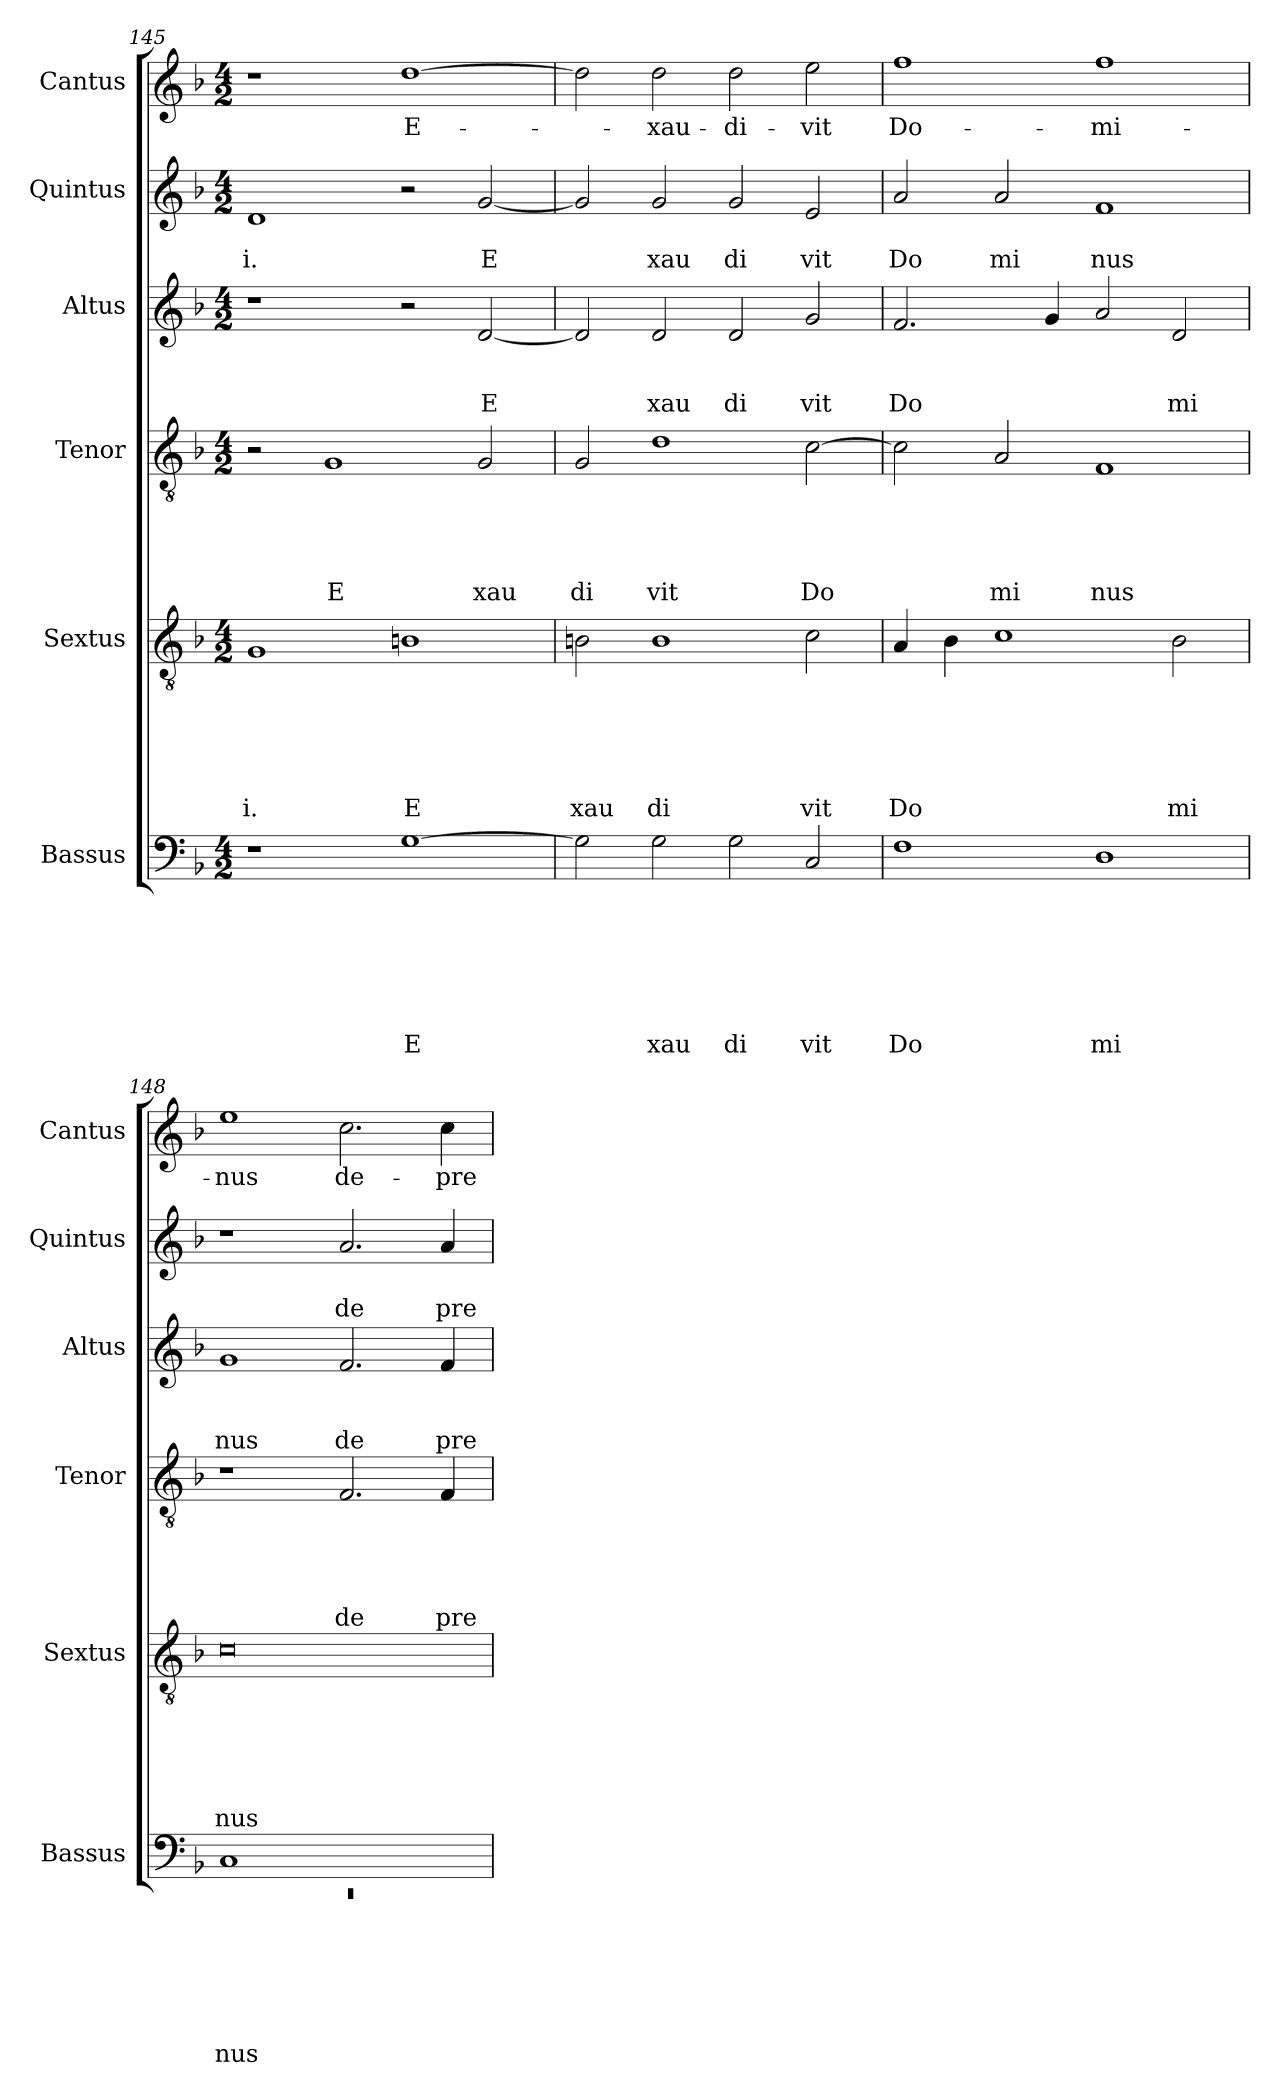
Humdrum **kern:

**kern	**text	**text	**text	**text	**text	**text	**text	**kern	**text	**text	**text	**text	**text	**text	**kern	**text	**text	**text	**text	**text	**kern	**text	**text	**text	**kern	**text	**text	**kern	**text
*part6	*part6	*part6	*part6	*part6	*part6	*part6	*part6	*part5	*part5	*part5	*part5	*part5	*part5	*part5	*part4	*part4	*part4	*part4	*part4	*part4	*part3	*part3	*part3	*part3	*part2	*part2	*part2	*part1	*part1
*staff6	*staff6	*staff6	*staff6	*staff6	*staff6	*staff6	*staff6	*staff5	*staff5	*staff5	*staff5	*staff5	*staff5	*staff5	*staff4	*staff4	*staff4	*staff4	*staff4	*staff4	*staff3	*staff3	*staff3	*staff3	*staff2	*staff2	*staff2	*staff1	*staff1
*I"Bassus	*	*	*	*	*	*	*	*I"Sextus	*	*	*	*	*	*	*I"Tenor	*	*	*	*	*	*I"Altus	*	*	*	*I"Quintus	*	*	*I"Cantus	*
*I'Bassus	*	*	*	*	*	*	*	*I'Sextus	*	*	*	*	*	*	*I'Tenor	*	*	*	*	*	*I'Altus	*	*	*	*I'Quintus	*	*	*I'Cantus	*
*clefF4	*	*	*	*	*	*	*	*clefGv2	*	*	*	*	*	*	*clefGv2	*	*	*	*	*	*clefG2	*	*	*	*clefG2	*	*	*clefG2	*
*k[b-]	*	*	*	*	*	*	*	*k[b-]	*	*	*	*	*	*	*k[b-]	*	*	*	*	*	*k[b-]	*	*	*	*k[b-]	*	*	*k[b-]	*
*F:	*	*	*	*	*	*	*	*F:	*	*	*	*	*	*	*F:	*	*	*	*	*	*F:	*	*	*	*F:	*	*	*F:	*
*M4/2	*	*	*	*	*	*	*	*M4/2	*	*	*	*	*	*	*M4/2	*	*	*	*	*	*M4/2	*	*	*	*M4/2	*	*	*M4/2	*
=145	=145	=145	=145	=145	=145	=145	=145	=145	=145	=145	=145	=145	=145	=145	=145	=145	=145	=145	=145	=145	=145	=145	=145	=145	=145	=145	=145	=145	=145
!	!	!	!	!	!	!	!	!	!	!	!	!	!	!LO:LY:b	!	!	!	!	!	!	!	!	!	!	!	!	!LO:LY:b	!	!
1r	.	.	.	.	.	.	.	1G	.	.	.	.	.	i.	2r	.	.	.	.	.	1r	.	.	.	1d	.	i.	1r	.
!	!	!	!	!	!	!	!	!	!	!	!	!	!	!	!	!	!	!	!	!LO:LY:b	!	!	!	!	!	!	!	!	!
.	.	.	.	.	.	.	.	.	.	.	.	.	.	.	1G	.	.	.	.	E	.	.	.	.	.	.	.	.	.
!	!	!	!	!	!	!	!LO:LY:b	!	!	!	!	!	!	!LO:LY:b	!	!	!	!	!	!	!	!	!	!	!	!	!	!	!LO:LY:b
[>1G	.	.	.	.	.	.	E	1Bn	.	.	.	.	.	E	.	.	.	.	.	.	2r	.	.	.	2r	.	.	[>1dd	E-
!	!	!	!	!	!	!	!	!	!	!	!	!	!	!	!	!	!	!	!	!LO:LY:b	!	!	!	!LO:LY:b	!	!	!LO:LY:b	!	!
.	.	.	.	.	.	.	.	.	.	.	.	.	.	.	2G/	.	.	.	.	xau	[<2d/	.	.	E	[<2g/	.	E	.	.
=146	=146	=146	=146	=146	=146	=146	=146	=146	=146	=146	=146	=146	=146	=146	=146	=146	=146	=146	=146	=146	=146	=146	=146	=146	=146	=146	=146	=146	=146
!	!	!	!	!	!	!	!	!	!	!	!	!	!	!LO:LY:b	!	!	!	!	!	!LO:LY:b	!	!	!	!	!	!	!	!	!
2G\]	.	.	.	.	.	.	.	2Bn\	.	.	.	.	.	xau	2G/	.	.	.	.	di	2d/]	.	.	.	2g/]	.	.	2dd\]	.
!	!	!	!	!	!	!	!LO:LY:b	!	!	!	!	!	!	!LO:LY:b	!	!	!	!	!	!LO:LY:b	!	!	!	!LO:LY:b	!	!	!LO:LY:b	!	!LO:LY:b
2G\	.	.	.	.	.	.	xau	1B	.	.	.	.	.	di	1d	.	.	.	.	vit	2d/	.	.	xau	2g/	.	xau	2dd\	-xau-
!	!	!	!	!	!	!	!LO:LY:b	!	!	!	!	!	!	!	!	!	!	!	!	!	!	!	!	!LO:LY:b	!	!	!LO:LY:b	!	!LO:LY:b
2G\	.	.	.	.	.	.	di	.	.	.	.	.	.	.	.	.	.	.	.	.	2d/	.	.	di	2g/	.	di	2dd\	-di-
!	!	!	!	!	!	!	!LO:LY:b	!	!	!	!	!	!	!LO:LY:b	!	!	!	!	!	!LO:LY:b	!	!	!	!LO:LY:b	!	!	!LO:LY:b	!	!LO:LY:b
2C/	.	.	.	.	.	.	vit	2c\	.	.	.	.	.	vit	[>2c\	.	.	.	.	Do	2g/	.	.	vit	2e/	.	vit	2ee\	-vit
=147	=147	=147	=147	=147	=147	=147	=147	=147	=147	=147	=147	=147	=147	=147	=147	=147	=147	=147	=147	=147	=147	=147	=147	=147	=147	=147	=147	=147	=147
!	!	!	!	!	!	!	!LO:LY:b	!	!	!	!	!	!	!LO:LY:b	!	!	!	!	!	!	!	!	!	!LO:LY:b	!	!	!LO:LY:b	!	!LO:LY:b
1F	.	.	.	.	.	.	Do	4A/	.	.	.	.	.	Do	2c\]	.	.	.	.	.	2.f/	.	.	Do	2a/	.	Do	1ff	Do-
.	.	.	.	.	.	.	.	4B-\	.	.	.	.	.	.	.	.	.	.	.	.	.	.	.	.	.	.	.	.	.
!	!	!	!	!	!	!	!	!	!	!	!	!	!	!	!	!	!	!	!	!LO:LY:b	!	!	!	!	!	!	!LO:LY:b	!	!
.	.	.	.	.	.	.	.	1c	.	.	.	.	.	.	2A/	.	.	.	.	mi	.	.	.	.	2a/	.	mi	.	.
.	.	.	.	.	.	.	.	.	.	.	.	.	.	.	.	.	.	.	.	.	4g/	.	.	.	.	.	.	.	.
!	!	!	!	!	!	!	!LO:LY:b	!	!	!	!	!	!	!	!	!	!	!	!	!LO:LY:b	!	!	!	!	!	!	!LO:LY:b	!	!LO:LY:b
1D	.	.	.	.	.	.	mi	.	.	.	.	.	.	.	1F	.	.	.	.	nus	2a/	.	.	.	1f	.	nus	1ff	-mi-
!	!	!	!	!	!	!	!	!	!	!	!	!	!	!LO:LY:b	!	!	!	!	!	!	!	!	!	!LO:LY:b	!	!	!	!	!
.	.	.	.	.	.	.	.	2B-\	.	.	.	.	.	mi	.	.	.	.	.	.	2d/	.	.	mi	.	.	.	.	.
=148	=148	=148	=148	=148	=148	=148	=148	=148	=148	=148	=148	=148	=148	=148	=148	=148	=148	=148	=148	=148	=148	=148	=148	=148	=148	=148	=148	=148	=148
*^	*	*	*	*	*	*	*	*	*	*	*	*	*	*	*	*	*	*	*	*	*	*	*	*	*	*	*	*	*
!	!LO:N:vis=1	!	!	!	!	!	!	!LO:LY:b	!	!	!	!	!	!	!LO:LY:b	!	!	!	!	!	!	!	!	!	!LO:LY:b	!	!	!	!	!LO:LY:b
1C	0rEE	.	.	.	.	.	.	nus	0c	.	.	.	.	.	nus	1r	.	.	.	.	.	1g	.	.	nus	1r	.	.	1ee	-nus
!	!	!	!	!	!	!	!	!	!	!	!	!	!	!	!	!	!	!	!	!	!LO:LY:b	!	!	!	!LO:LY:b	!	!	!LO:LY:b	!	!LO:LY:b
1ryy	.	.	.	.	.	.	.	.	.	.	.	.	.	.	.	2.F/	.	.	.	.	de	2.f/	.	.	de	2.a/	.	de	2.cc\	de-
!	!	!	!	!	!	!	!	!	!	!	!	!	!	!	!	!	!	!	!	!	!LO:LY:b	!	!	!	!LO:LY:b	!	!	!LO:LY:b	!	!LO:LY:b
.	.	.	.	.	.	.	.	.	.	.	.	.	.	.	.	4F/	.	.	.	.	pre	4f/	.	.	pre	4a/	.	pre	4cc\	-pre-
*v	*v	*	*	*	*	*	*	*	*	*	*	*	*	*	*	*	*	*	*	*	*	*	*	*	*	*	*	*	*	*
=	=	=	=	=	=	=	=	=	=	=	=	=	=	=	=	=	=	=	=	=	=	=	=	=	=	=	=	=	=
*-	*-	*-	*-	*-	*-	*-	*-	*-	*-	*-	*-	*-	*-	*-	*-	*-	*-	*-	*-	*-	*-	*-	*-	*-	*-	*-	*-	*-	*-
